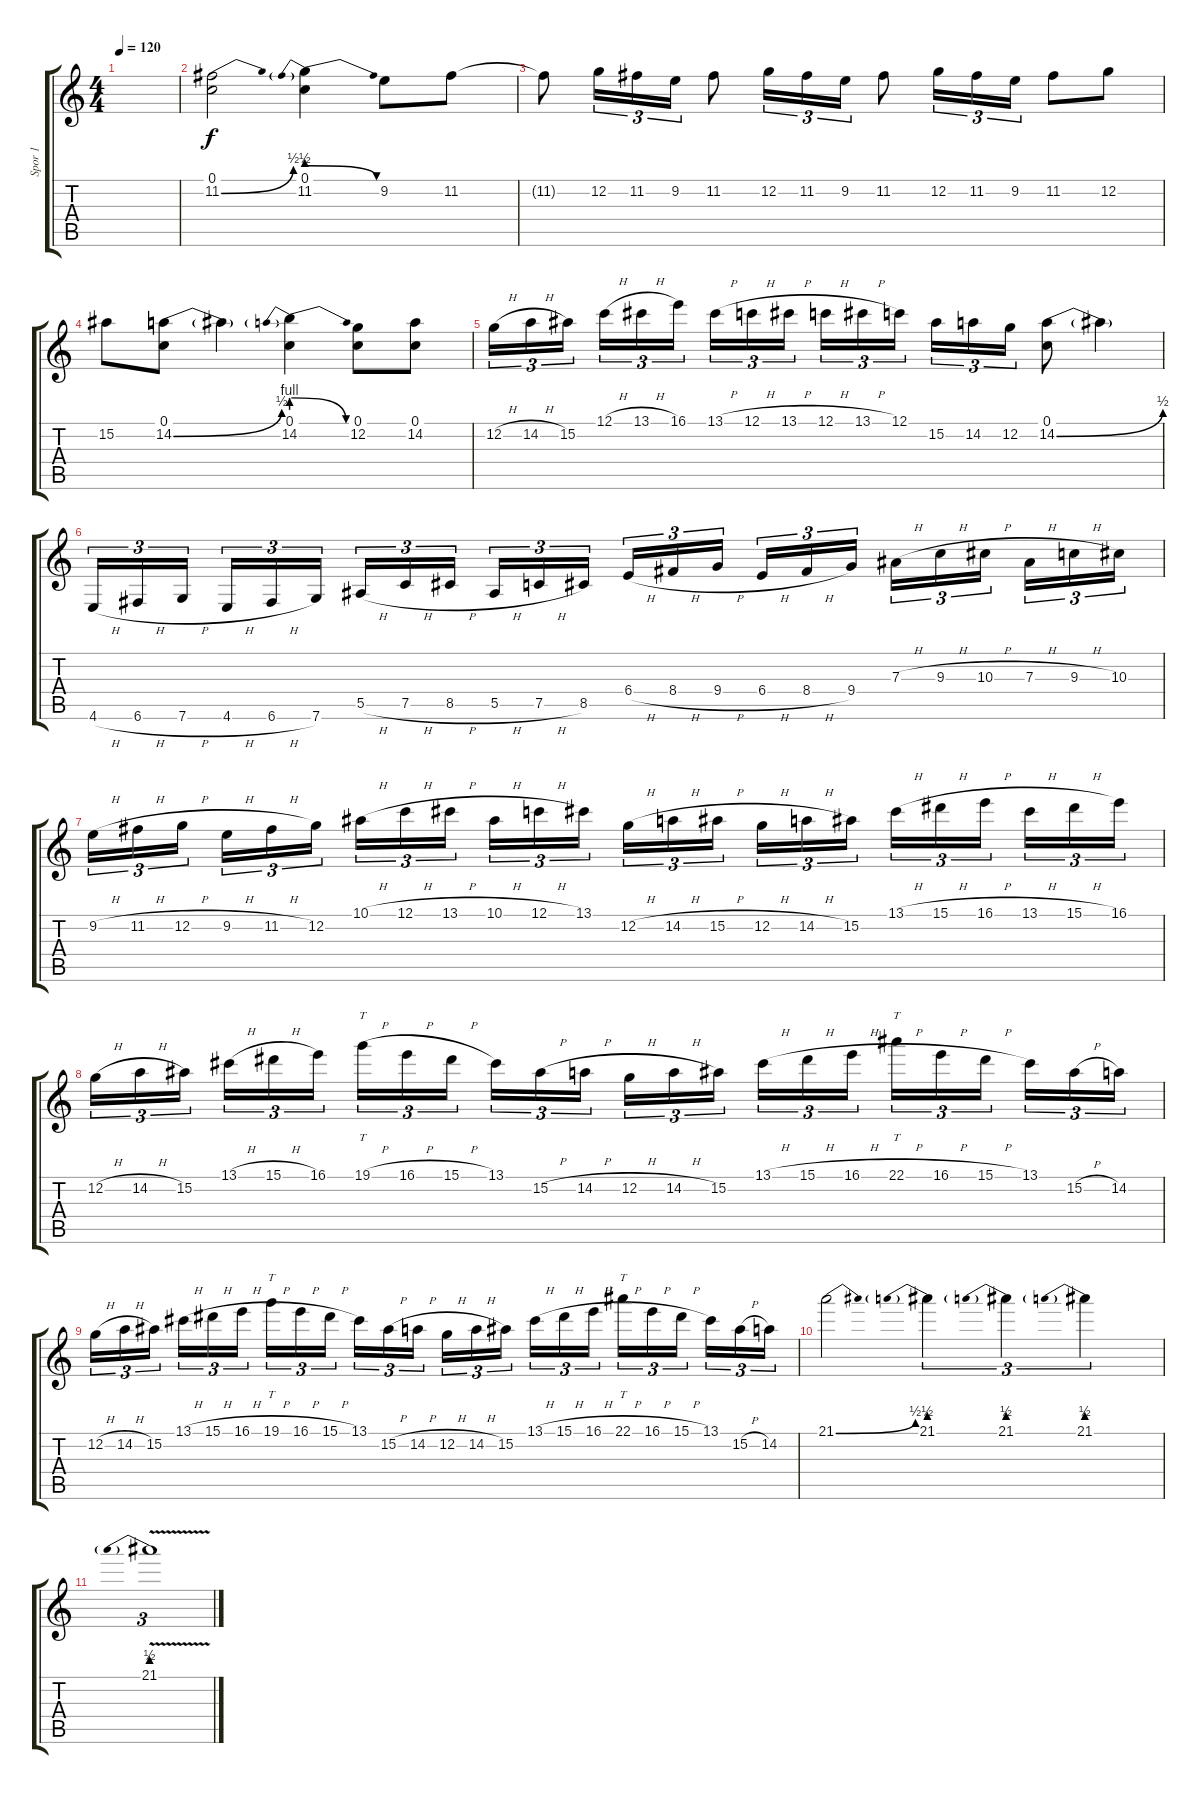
\track ("Spor 1" "Spor 1") {instrument acousticguitarnylon}
\staff {score tabs}
\tuning (C4 G3 Eb3 Bb2 F2 C2) {hide}
\ts (4 4)
\tempo 120
\clef g2
\ks c
|
(0.1 11.2{be (bend 0 0 60 2)}).2 (0.1 11.2{be (prebendrelease 0 2 60 0)}).4 9.2.8 11.2.8 |
11.2{t}.8 12.2.16{tu (3 2)} 11.2.16{tu (3 2)} 9.2.16{tu (3 2)} 11.2.8 12.2.16{tu (3 2)} 11.2.16{tu (3 2)} 9.2.16{tu (3 2)} 11.2.8 12.2.16{tu (3 2)} 11.2.16{tu (3 2)} 9.2.16{tu (3 2)} 11.2.8 12.2.8 |
15.2.8 (0.1 14.2{be (bend 0 0 60 2)}).8 14.2{t}.4 (0.1 14.2{be (prebendrelease 0 4 60 0)}).4 (0.1 12.2).8 (0.1 14.2).8 |
12.2{h}.16{tu (3 2)} 14.2{h}.16{tu (3 2)} 15.2.16{tu (3 2)} 12.1{h}.16{tu (3 2)} 13.1{h}.16{tu (3 2)} 16.1.16{tu (3 2)} 13.1{h}.16{tu (3 2)} 12.1{h}.16{tu (3 2)} 13.1{h}.16{tu (3 2)} 12.1{h}.16{tu (3 2)} 13.1{h}.16{tu (3 2)} 12.1.16{tu (3 2)} 15.2.16{tu (3 2)} 14.2.16{tu (3 2)} 12.2.16{tu (3 2)} (0.1 14.2{be (bend 0 0 60 2)}).8 14.2{t}.4 |
4.6{h}.16{tu (3 2)} 6.6{h}.16{tu (3 2)} 7.6{h}.16{tu (3 2)} 4.6{h}.16{tu (3 2)} 6.6{h}.16{tu (3 2)} 7.6.16{tu (3 2)} 5.5{h}.16{tu (3 2)} 7.5{h}.16{tu (3 2)} 8.5{h}.16{tu (3 2)} 5.5{h}.16{tu (3 2)} 7.5{h}.16{tu (3 2)} 8.5.16{tu (3 2)} 6.4{h}.16{tu (3 2)} 8.4{h}.16{tu (3 2)} 9.4{h}.16{tu (3 2)} 6.4{h}.16{tu (3 2)} 8.4{h}.16{tu (3 2)} 9.4.16{tu (3 2)} 7.3{h}.16{tu (3 2)} 9.3{h}.16{tu (3 2)} 10.3{h}.16{tu (3 2)} 7.3{h}.16{tu (3 2)} 9.3{h}.16{tu (3 2)} 10.3.16{tu (3 2)} |
9.2{h}.16{tu (3 2)} 11.2{h}.16{tu (3 2)} 12.2{h}.16{tu (3 2)} 9.2{h}.16{tu (3 2)} 11.2{h}.16{tu (3 2)} 12.2.16{tu (3 2)} 10.1{h}.16{tu (3 2)} 12.1{h}.16{tu (3 2)} 13.1{h}.16{tu (3 2)} 10.1{h}.16{tu (3 2)} 12.1{h}.16{tu (3 2)} 13.1.16{tu (3 2)} 12.2{h}.16{tu (3 2)} 14.2{h}.16{tu (3 2)} 15.2{h}.16{tu (3 2)} 12.2{h}.16{tu (3 2)} 14.2{h}.16{tu (3 2)} 15.2.16{tu (3 2)} 13.1{h}.16{tu (3 2)} 15.1{h}.16{tu (3 2)} 16.1{h}.16{tu (3 2)} 13.1{h}.16{tu (3 2)} 15.1{h}.16{tu (3 2)} 16.1.16{tu (3 2)} |
12.2{h}.16{tu (3 2)} 14.2{h}.16{tu (3 2)} 15.2.16{tu (3 2)} 13.1{h}.16{tu (3 2)} 15.1{h}.16{tu (3 2)} 16.1.16{tu (3 2)} 19.1{h}.16{tt tu (3 2)} 16.1{h}.16{tu (3 2)} 15.1{h}.16{tu (3 2)} 13.1.16{tu (3 2)} 15.2{h}.16{tu (3 2)} 14.2{h}.16{tu (3 2)} 12.2{h}.16{tu (3 2)} 14.2{h}.16{tu (3 2)} 15.2.16{tu (3 2)} 13.1{h}.16{tu (3 2)} 15.1{h}.16{tu (3 2)} 16.1{h}.16{tu (3 2)} 22.1{h}.16{tt tu (3 2)} 16.1{h}.16{tu (3 2)} 15.1{h}.16{tu (3 2)} 13.1.16{tu (3 2)} 15.2{h}.16{tu (3 2)} 14.2.16{tu (3 2)} |
12.2{h}.16{tu (3 2)} 14.2{h}.16{tu (3 2)} 15.2.16{tu (3 2)} 13.1{h}.16{tu (3 2)} 15.1{h}.16{tu (3 2)} 16.1{h}.16{tu (3 2)} 19.1{h}.16{tt tu (3 2)} 16.1{h}.16{tu (3 2)} 15.1{h}.16{tu (3 2)} 13.1.16{tu (3 2)} 15.2{h}.16{tu (3 2)} 14.2{h}.16{tu (3 2)} 12.2{h}.16{tu (3 2)} 14.2{h}.16{tu (3 2)} 15.2.16{tu (3 2)} 13.1{h}.16{tu (3 2)} 15.1{h}.16{tu (3 2)} 16.1{h}.16{tu (3 2)} 22.1{h}.16{tt tu (3 2)} 16.1{h}.16{tu (3 2)} 15.1{h}.16{tu (3 2)} 13.1.16{tu (3 2)} 15.2{h}.16{tu (3 2)} 14.2.16{tu (3 2)} |
21.1{be (bend 0 0 60 2)}.2 21.1{be (prebend 0 2 60 2)}.4{tu (3 2)} 21.1{be (prebend 0 2 60 2)}.4{tu (3 2)} 21.1{be (prebend 0 2 60 2)}.4{tu (3 2)} |
21.1{be (prebend 0 2 60 2) v}.1{tu (3 2)}
